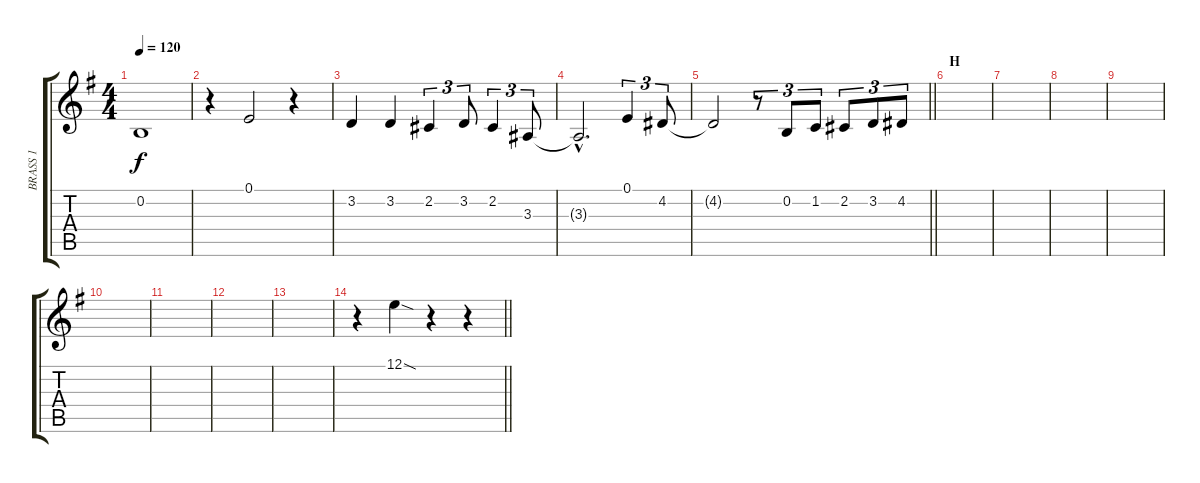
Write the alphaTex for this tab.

\track ("BRASS 1" "BRASS 1") {instrument brasssection}
\staff {score tabs}
\tuning (E4 B3 G3 D3 A2 E2) {hide}
\ts (4 4)
\tempo 120
\clef g2
\ks eminor
0.2{t}.1{dy f} |
r.4 0.1.2 r.4 |
3.2.4 3.2.4 2.2.4{tu (3 2)} 3.2.8{tu (3 2)} 2.2.4{tu (3 2)} 3.3.8{tu (3 2)} |
3.3{hac t}.2{d} 0.1.4{tu (3 2)} 4.2.8{tu (3 2)} |
\barLineRight lightlight
4.2{t}.2 r.8{tu (3 2)} 0.2.8{tu (3 2)} 1.2.8{tu (3 2)} 2.2.8{tu (3 2)} 3.2.8{tu (3 2)} 4.2.8{tu (3 2)} |
\section ("" "H")
|
|
|
|
|
|
|
|
\barLineRight lightlight
r.4 12.1{sod}.4 r.4 r.4
